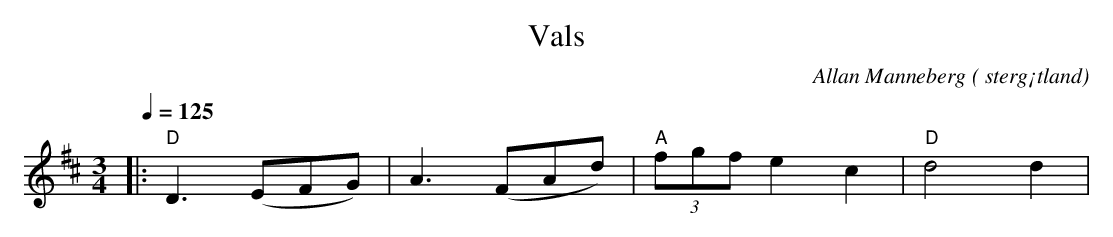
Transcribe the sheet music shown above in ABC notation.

X:1
T:Vals
O: sterg¡tland
C:Allan Manneberg
Q:1/4=125
M: 3/4
L: 1/8
K: D
|: "D"D3(EFG) | A3(FAd) |"A" (3fgf e2 c2|"D" d4 d2|
:|
|: :|
